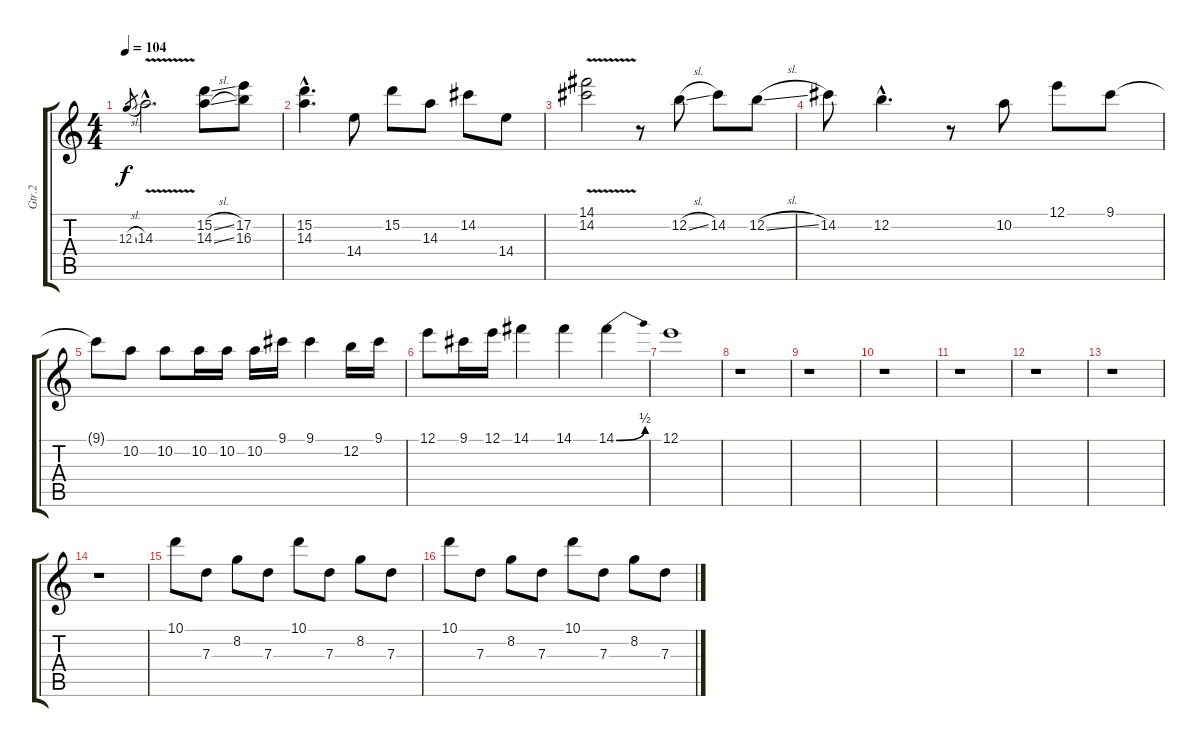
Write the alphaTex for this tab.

\track ("Gtr.2" "Gtr.2") {instrument distortionguitar}
\staff {score tabs}
\tuning (E4 B3 G3 D3 A2 E2) {hide}
\ts (4 4)
\tempo 104
\clef g2
\ks c
12.3{sl}.8{gr dy f} 14.3{v hac}.2{d} (15.2{sl} 14.3{sl}).8 (17.2 16.3).8 |
(15.2{hac} 14.3{hac}).4{d} 14.4.8 15.2.8 14.3.8 14.2.8 14.4.8 |
(14.1{v} 14.2{v}).2 r.8 12.2{sl}.8 14.2.8 12.2{sl}.8 |
14.2.8 12.2{hac}.4{d} r.8 10.2.8 12.1.8 9.1.8 |
9.1{t}.8 10.2.8 10.2.8 10.2.16 10.2.16 10.2.16 9.1.16 9.1.4 12.2.16 9.1.16 |
12.1.8 9.1.16 12.1.16 14.1.4 14.1.4 14.1{be (bend 0 0 60 2)}.4 |
12.1.1 |
r.1 |
r.1 |
r.1 |
r.1 |
r.1 |
r.1 |
r.1 |
10.1.8 7.3.8 8.2.8 7.3.8 10.1.8 7.3.8 8.2.8 7.3.8 |
10.1.8 7.3.8 8.2.8 7.3.8 10.1.8 7.3.8 8.2.8 7.3.8
